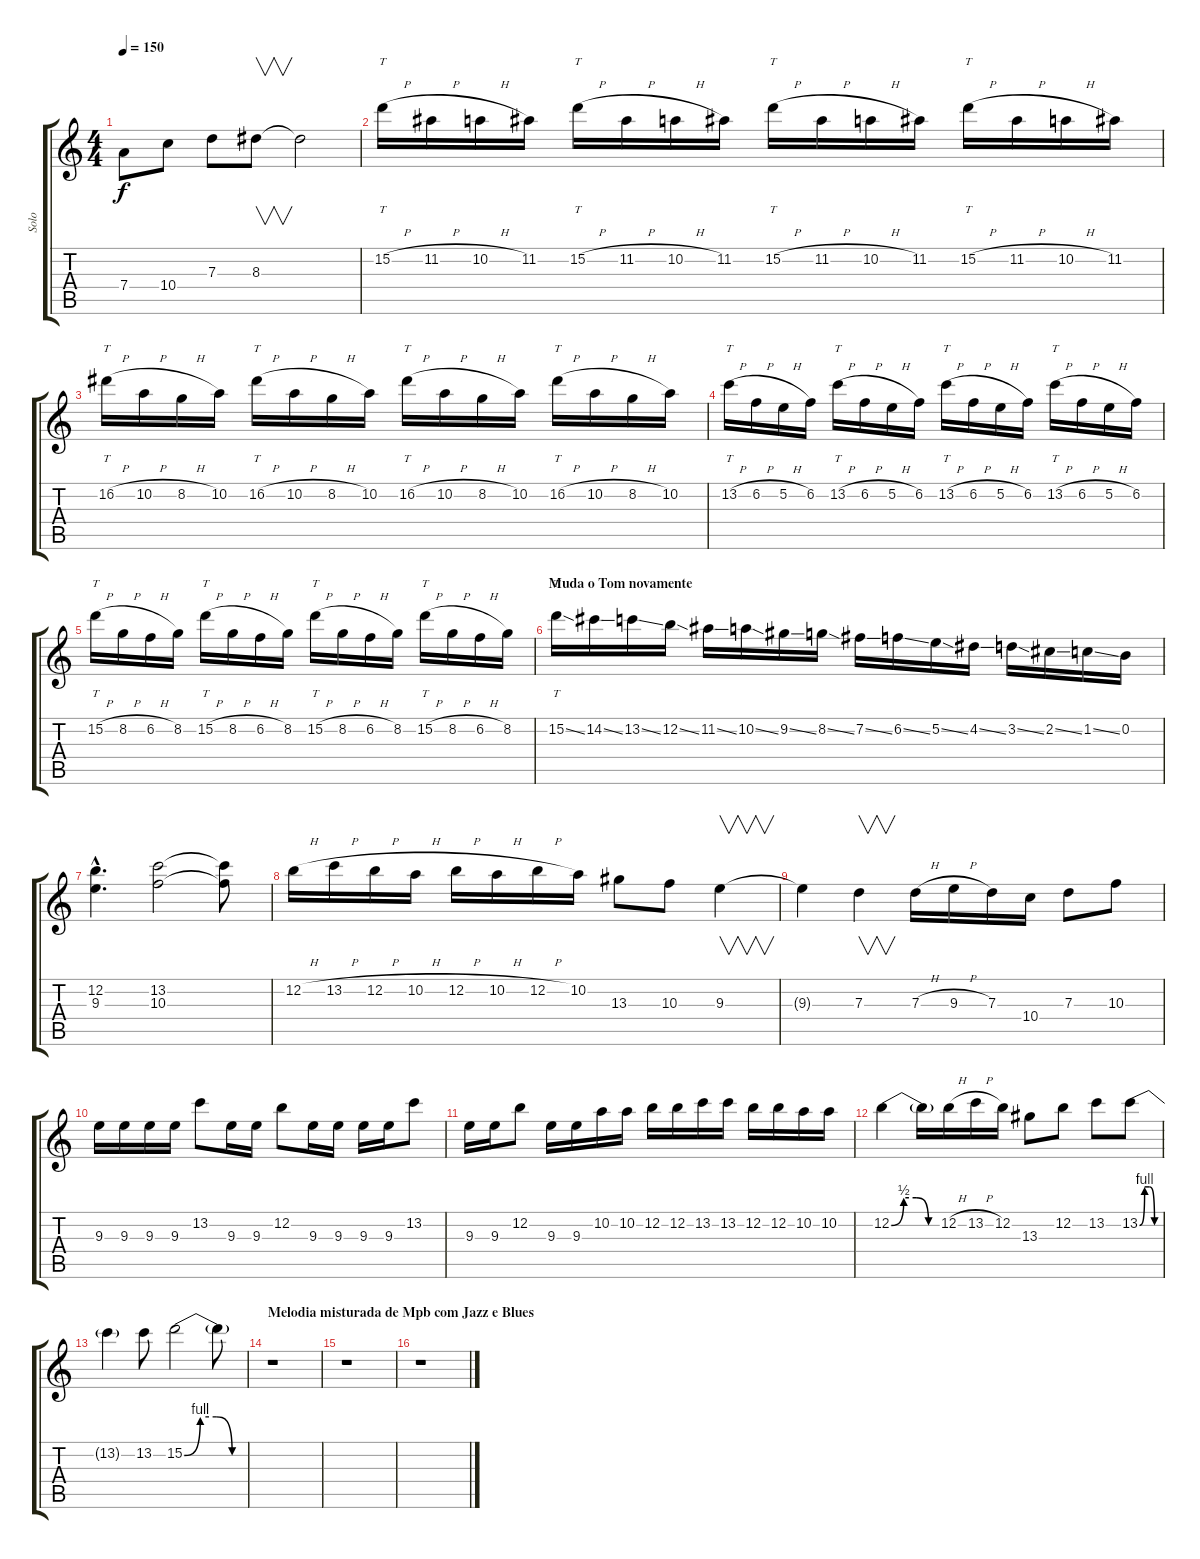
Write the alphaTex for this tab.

\track ("Solo" "Solo") {instrument distortionguitar}
\staff {score tabs}
\tuning (E4 B3 G3 D3 A2 E2) {hide}
\ts (4 4)
\tempo 150
\clef g2
\ks c
7.4.8{dy f} 10.4.8 7.3.8 8.3.8{v} 8.3{t}.2 |
15.2{h}.16{tt} 11.2{h}.16 10.2{h}.16 11.2.16 15.2{h}.16{tt} 11.2{h}.16 10.2{h}.16 11.2.16 15.2{h}.16{tt} 11.2{h}.16 10.2{h}.16 11.2.16 15.2{h}.16{tt} 11.2{h}.16 10.2{h}.16 11.2.16 |
16.2{h}.16{tt} 10.2{h}.16 8.2{h}.16 10.2.16 16.2{h}.16{tt} 10.2{h}.16 8.2{h}.16 10.2.16 16.2{h}.16{tt} 10.2{h}.16 8.2{h}.16 10.2.16 16.2{h}.16{tt} 10.2{h}.16 8.2{h}.16 10.2.16 |
13.2{h}.16{tt} 6.2{h}.16 5.2{h}.16 6.2.16 13.2{h}.16{tt} 6.2{h}.16 5.2{h}.16 6.2.16 13.2{h}.16{tt} 6.2{h}.16 5.2{h}.16 6.2.16 13.2{h}.16{tt} 6.2{h}.16 5.2{h}.16 6.2.16 |
15.2{h}.16{tt} 8.2{h}.16 6.2{h}.16 8.2.16 15.2{h}.16{tt} 8.2{h}.16 6.2{h}.16 8.2.16 15.2{h}.16{tt} 8.2{h}.16 6.2{h}.16 8.2.16 15.2{h}.16{tt} 8.2{h}.16 6.2{h}.16 8.2.16 |
\section ("" "Muda o Tom novamente")
15.2{ss}.16{tt} 14.2{ss}.16 13.2{ss}.16 12.2{ss}.16 11.2{ss}.16 10.2{ss}.16 9.2{ss}.16 8.2{ss}.16 7.2{ss}.16 6.2{ss}.16 5.2{ss}.16 4.2{ss}.16 3.2{ss}.16 2.2{ss}.16 1.2{ss}.16 0.2.16 |
(12.2{hac} 9.3{hac}).4{d} (13.2 10.3).2 (13.2{t} 10.3{t}).8 |
12.2{h}.16 13.2{h}.16 12.2{h}.16 10.2{h}.16 12.2{h}.16 10.2{h}.16 12.2{h}.16 10.2.16 13.3.8 10.3.8 9.3.4{v} |
9.3{t}.4 7.3.4{v} 7.3{h}.16 9.3{h}.16 7.3.16 10.4.16 7.3.8 10.3.8 |
9.3.16 9.3.16 9.3.16 9.3.16 13.2.8 9.3.16 9.3.16 12.2.8 9.3.16 9.3.16 9.3.16 9.3.16 13.2.8 |
9.3.16 9.3.16 12.2.8 9.3.16 9.3.16 10.2.16 10.2.16 12.2.16 12.2.16 13.2.16 13.2.16 12.2.16 12.2.16 10.2.16 10.2.16 |
12.2{be (custom 0 0 15 2 30 2 45 0 60 0)}.4 12.2{t}.16 12.2{h}.16 13.2{h}.16 12.2.16 13.3.8 12.2.8 13.2.8 13.2{be (custom 0 0 15 4 30 4 45 0 60 0)}.8 |
13.2{t}.4 13.2.8 15.2{be (custom 0 0 15 4 30 4 45 0 60 0)}.2 15.2{t}.8 |
\section ("" "Melodia misturada de Mpb com Jazz e Blues")
r.1 |
r.1 |
r.1
